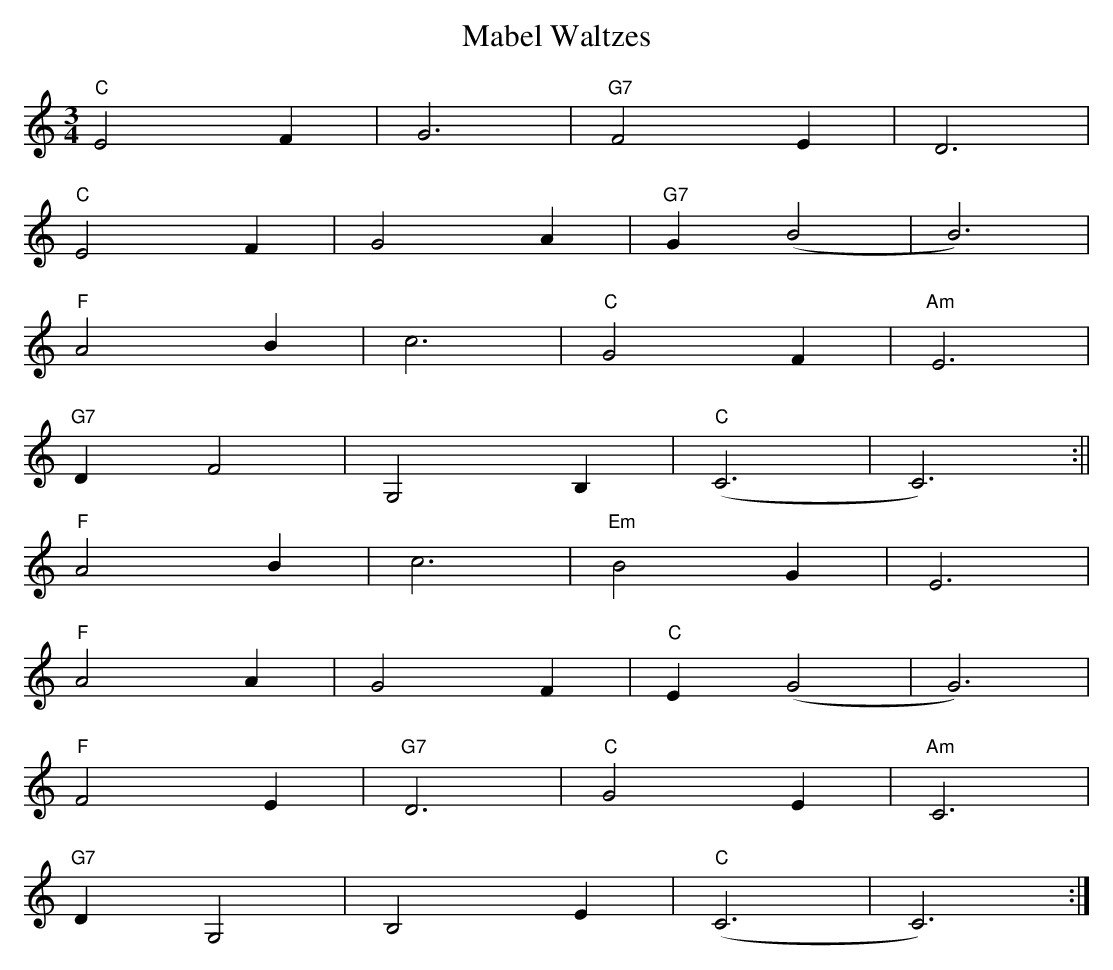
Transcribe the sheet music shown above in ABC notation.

X:1
T:Mabel Waltzes
M:3/4
K:C
"C"E4F2|G6|"G7"F4E2|D6|
"C"E4F2|G4A2|"G7"G2(B4|B6)|
"F"A4B2|c6|"C"G4F2|"Am"E6|
"G7"D2F4|G,4B,2|"C"(C6|C6):||
"F"A4B2|c6|"Em"B4G2|E6|
"F"A4A2|G4F2|"C"E2(G4|G6)|
"F"F4E2|"G7"D6|"C"G4E2|"Am"C6|
"G7"D2G,4|B,4E2|"C"(C6|C6):|
